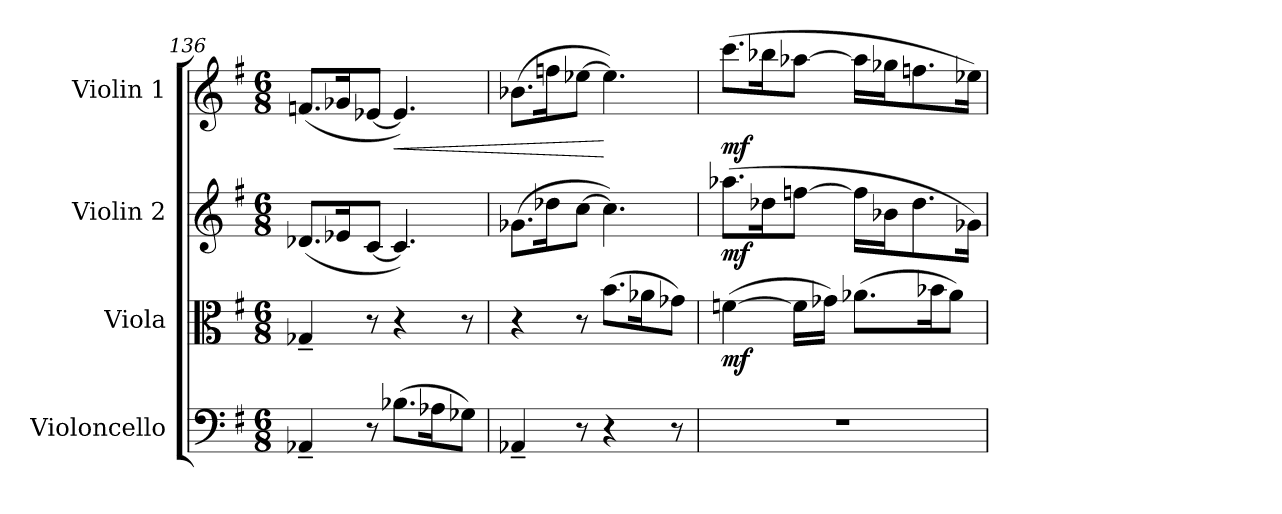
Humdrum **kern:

**kern	**kern	**dynam	**kern	**dynam	**kern	**dynam
*part4	*part3	*part3	*part2	*part2	*part1	*part1
*staff4	*staff3	*staff3	*staff2	*staff2	*staff1	*staff1
*I"Violoncello	*I"Viola	*	*I"Violin 2	*	*I"Violin 1	*
*I'Vc	*I'Vla	*	*I'Vln	*	*I'Vln	*
*clefF4	*clefC3	*	*clefG2	*	*clefG2	*
*k[f#]	*k[f#]	*	*k[f#]	*	*k[f#]	*
*M6/8	*M6/8	*	*M6/8	*	*M6/8	*
=136	=136	=136	=136	=136	=136	=136
4AA-X~/	4G-X~/	.	(8.d-X/L	.	(8.fn/L	.
.	.	.	16e-X/K	.	16g-X/K	.
8r	8r	.	[8c/J	.	[8e-X/J	.
!	!	!	!	!	!	!LO:HP:b
(8.B-X\L	4r	.	4.c/])	.	4.e-/])	<
16A-X\K	.	.	.	.	.	.
8G-X\J)	8r	.	.	.	.	.
!!LO:LB:g=z
=137	=137	=137	=137	=137	=137	=137
4AA-X~/	4r	.	(8.g-X\L	.	(8.b-X\L	.
.	.	.	16dd-X\K	.	16ffn\K	.
8r	8r	.	[8cc\J	.	[8ee-X\J	.
4r	(8.b\L	.	4.cc\])	.	4.ee-\])	[
.	16a-X\K	.	.	.	.	.
8r	8g-X\J)	.	.	.	.	.
=138	=138	=138	=138	=138	=138	=138
!	!	!LO:DY:b	!	!LO:DY:b	!	!LO:DY:b
2.r	([4fn\	mf	(8.aa-X\L	mf	(8.ccc\L	mf
.	.	.	16dd-X\K	.	16bb-X\K	.
.	16f\LL]	.	[8ffn\J	.	[8aa-X\J	.
.	16g-X\JJ)	.	.	.	.	.
.	(8.a-X\L	.	16ff\LL]	.	16aa-\LL]	.
.	.	.	16b-X\J	.	16gg-X\J	.
.	.	.	8.dd-\	.	8.ffn\	.
.	16b-X\K	.	.	.	.	.
.	8a-\J)	.	.	.	.	.
.	.	.	16g-X\Jk)	.	16ee-X\Jk)	.
=	=	=	=	=	=	=
*-	*-	*-	*-	*-	*-	*-
